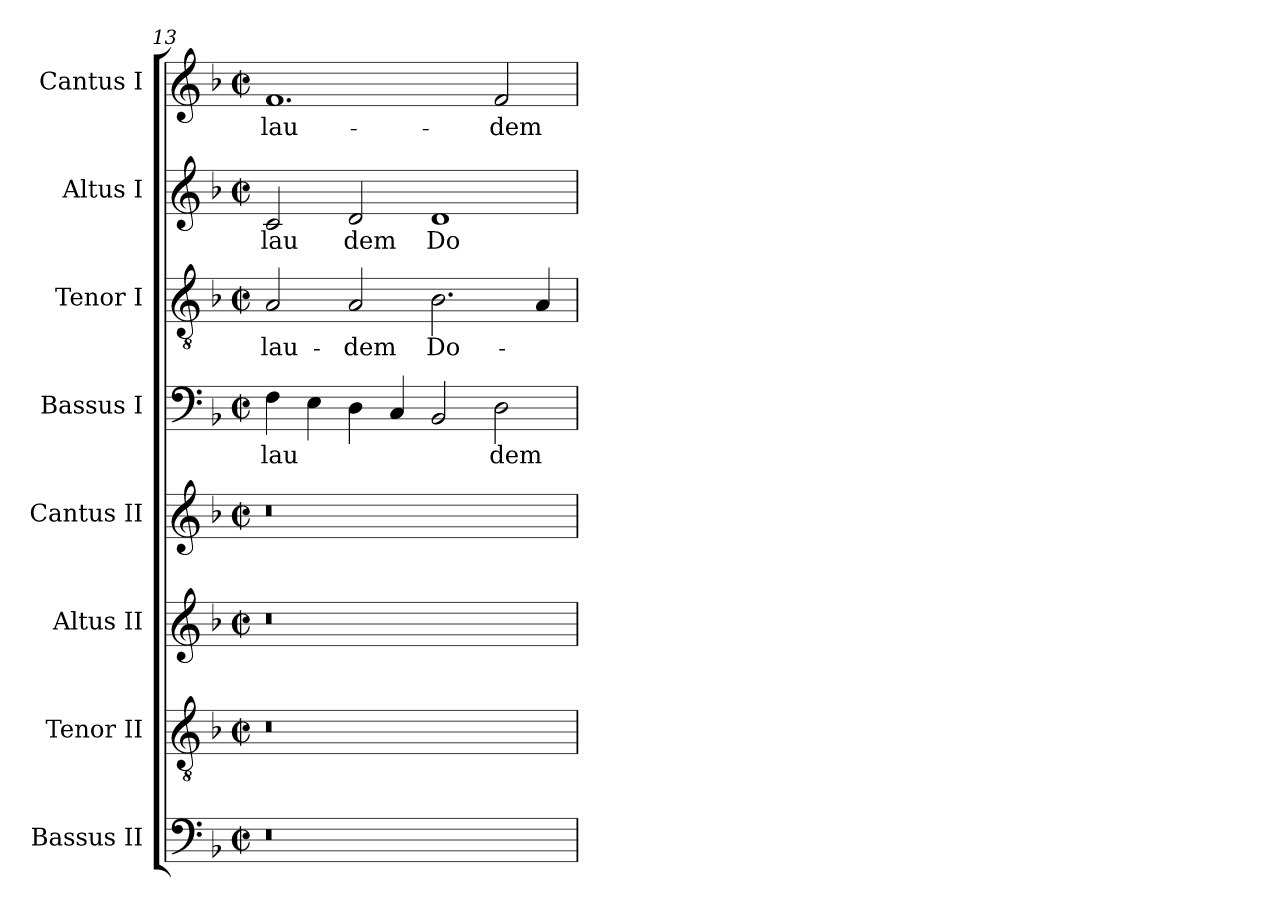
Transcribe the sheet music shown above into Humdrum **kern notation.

**kern	**kern	**kern	**kern	**kern	**text	**kern	**text	**kern	**text	**kern	**text
*part8	*part7	*part6	*part5	*part4	*part4	*part3	*part3	*part2	*part2	*part1	*part1
*staff8	*staff7	*staff6	*staff5	*staff4	*staff4	*staff3	*staff3	*staff2	*staff2	*staff1	*staff1
*I"Bassus II	*I"Tenor II	*I"Altus II	*I"Cantus II	*I"Bassus I	*	*I"Tenor I	*	*I"Altus I	*	*I"Cantus I	*
*clefF4	*clefGv2	*clefG2	*clefG2	*clefF4	*	*clefGv2	*	*clefG2	*	*clefG2	*
*k[b-]	*k[b-]	*k[b-]	*k[b-]	*k[b-]	*	*k[b-]	*	*k[b-]	*	*k[b-]	*
*F:	*F:	*F:	*F:	*F:	*	*F:	*	*F:	*	*F:	*
*M2/2	*M2/2	*M2/2	*M2/2	*M2/2	*	*M2/2	*	*M2/2	*	*M2/2	*
*met(c|)	*met(c|)	*met(c|)	*met(c|)	*met(c|)	*	*met(c|)	*	*met(c|)	*	*met(c|)	*
=13	=13	=13	=13	=13	=13	=13	=13	=13	=13	=13	=13
!	!	!	!	!	!LO:LY:b	!	!LO:LY:b:cj	!	!LO:LY:b:cj	!	!LO:LY:b:cj
0r	0r	0r	0r	4F\	lau	2A/	lau-	2c/	lau	1.f	lau-
.	.	.	.	4E\	.	.	.	.	.	.	.
!	!	!	!	!	!	!	!LO:LY:b:cj	!	!LO:LY:b:cj	!	!
.	.	.	.	4D\	.	2A/	-dem	2d/	dem	.	.
.	.	.	.	4C/	.	.	.	.	.	.	.
!	!	!	!	!	!	!	!LO:LY:b	!	!LO:LY:b:cj	!	!
.	.	.	.	2BB-/	.	2.B-\	Do-	1d	Do	.	.
!	!	!	!	!	!LO:LY:b:cj	!	!	!	!	!	!LO:LY:b:cj
.	.	.	.	2D\	dem	.	.	.	.	2f/	-dem
.	.	.	.	.	.	4A/	.	.	.	.	.
=	=	=	=	=	=	=	=	=	=	=	=
*-	*-	*-	*-	*-	*-	*-	*-	*-	*-	*-	*-
